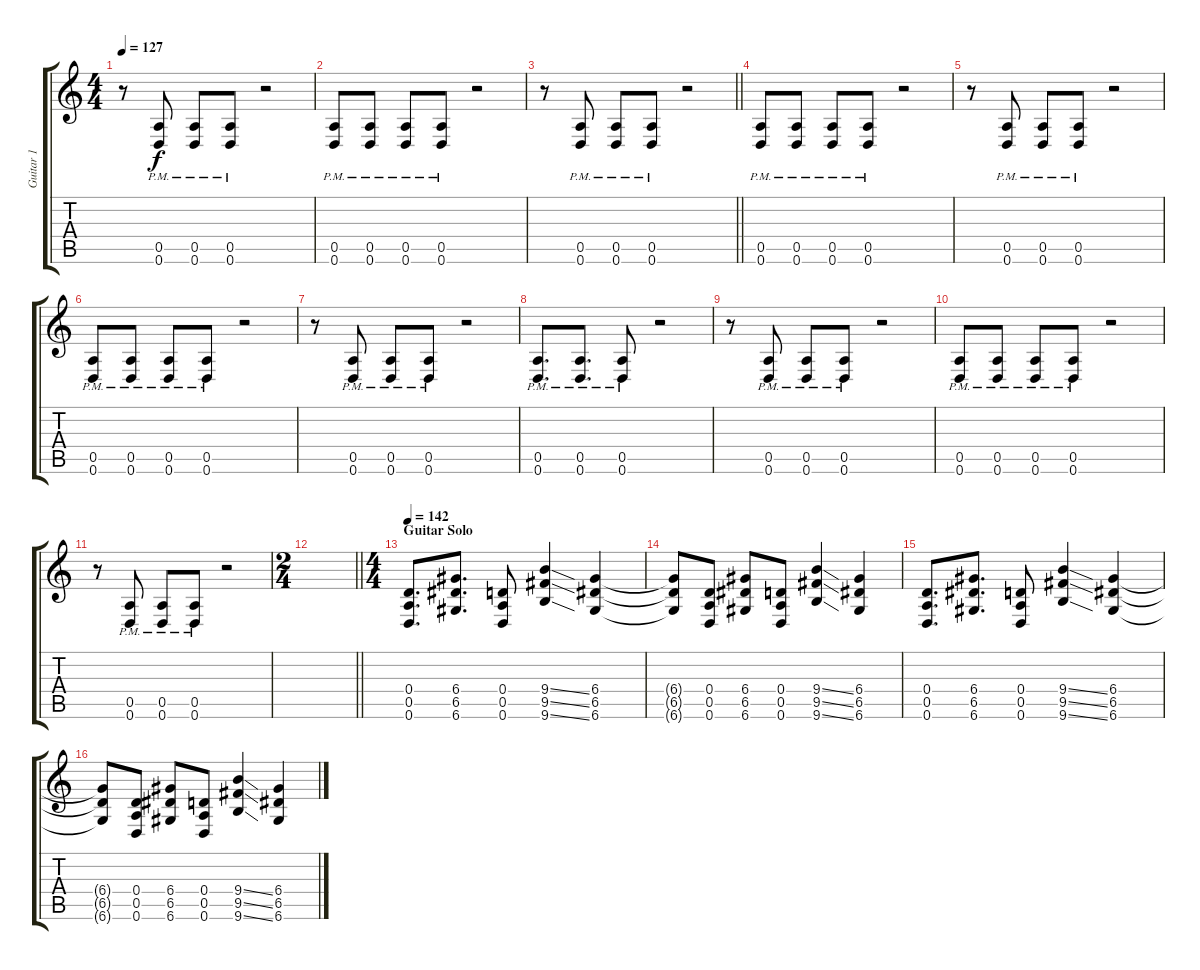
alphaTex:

\track ("Guitar 1" "Guitar 1") {instrument electricguitarjazz}
\staff {score tabs}
\tuning (E4 B3 G3 D3 A2 D2) {hide}
\ts (4 4)
\tempo 127
\clef g2
\ks c
r.8{dy f} (0.5{pm} 0.6{pm}).8 (0.5{pm} 0.6{pm}).8 (0.5{pm} 0.6{pm}).8 r.2 |
(0.5{pm} 0.6{pm}).8 (0.5{pm} 0.6{pm}).8 (0.5{pm} 0.6{pm}).8 (0.5{pm} 0.6{pm}).8 r.2 |
\barLineRight lightlight
r.8 (0.5{pm} 0.6{pm}).8 (0.5{pm} 0.6{pm}).8 (0.5{pm} 0.6{pm}).8 r.2 |
\section ("" "")
(0.5{pm} 0.6{pm}).8 (0.5{pm} 0.6{pm}).8 (0.5{pm} 0.6{pm}).8 (0.5{pm} 0.6{pm}).8 r.2 |
r.8 (0.5{pm} 0.6{pm}).8 (0.5{pm} 0.6{pm}).8 (0.5{pm} 0.6{pm}).8 r.2 |
(0.5{pm} 0.6{pm}).8 (0.5{pm} 0.6{pm}).8 (0.5{pm} 0.6{pm}).8 (0.5{pm} 0.6{pm}).8 r.2 |
r.8 (0.5{pm} 0.6{pm}).8 (0.5{pm} 0.6{pm}).8 (0.5{pm} 0.6{pm}).8 r.2 |
(0.5{pm} 0.6{pm}).8{d} (0.5{pm} 0.6{pm}).8{d} (0.5{pm} 0.6{pm}).8 r.2 |
r.8 (0.5{pm} 0.6{pm}).8 (0.5{pm} 0.6{pm}).8 (0.5{pm} 0.6{pm}).8 r.2 |
(0.5{pm} 0.6{pm}).8 (0.5{pm} 0.6{pm}).8 (0.5{pm} 0.6{pm}).8 (0.5{pm} 0.6{pm}).8 r.2 |
r.8 (0.5{pm} 0.6{pm}).8 (0.5{pm} 0.6{pm}).8 (0.5{pm} 0.6{pm}).8 r.2 |
\ts (2 4)
\barLineRight lightlight
|
\ts (4 4)
\section ("" "Guitar Solo")
\tempo 142
(0.4 0.5 0.6).8{d} (6.4 6.5 6.6).8{d} (0.4 0.5 0.6).8 (9.4{ss} 9.5{ss} 9.6{ss}).4 (6.4 6.5 6.6).4 |
(6.4{t} 6.5{t} 6.6{t}).8 (0.4 0.5 0.6).8 (6.4 6.5 6.6).8 (0.4 0.5 0.6).8 (9.4{ss} 9.5{ss} 9.6{ss}).4 (6.4 6.5 6.6).4 |
(0.4 0.5 0.6).8{d} (6.4 6.5 6.6).8{d} (0.4 0.5 0.6).8 (9.4{ss} 9.5{ss} 9.6{ss}).4 (6.4 6.5 6.6).4 |
(6.4{t} 6.5{t} 6.6{t}).8 (0.4 0.5 0.6).8 (6.4 6.5 6.6).8 (0.4 0.5 0.6).8 (9.4{ss} 9.5{ss} 9.6{ss}).4 (6.4 6.5 6.6).4
